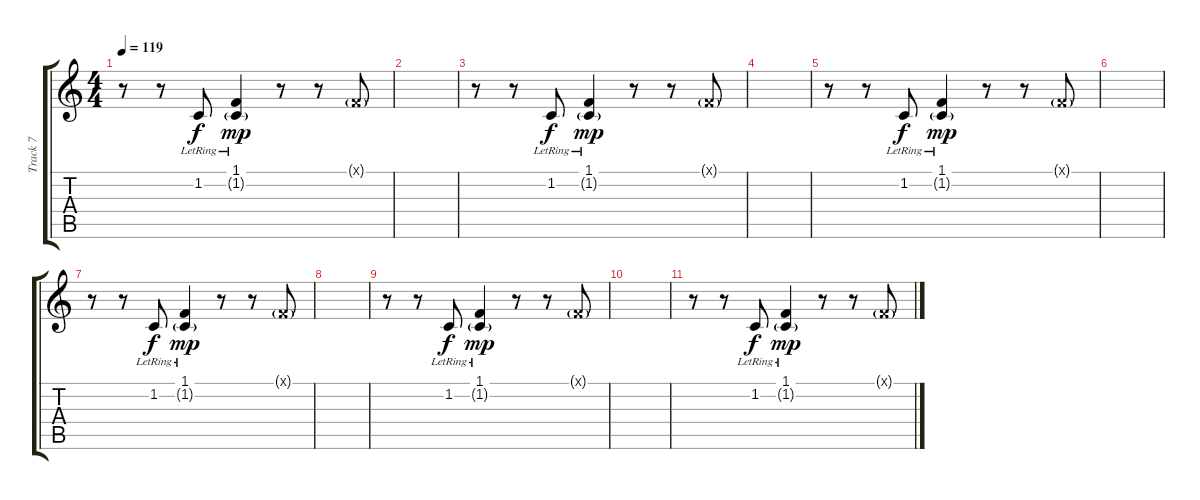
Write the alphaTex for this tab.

\track ("Track 7" "Track 7") {instrument fx8scifi}
\staff {score tabs}
\tuning (E4 B3 G3 D3 A2 E2) {hide}
\ts (4 4)
\tempo 119
\clef g2
\ks c
r.8{dy mp} r.8 1.2{lr}.8{dy f} (1.1{lr} 1.2{g}).4{dy mp} r.8 r.8 1.1{g x}.8 |
|
r.8 r.8 1.2{lr}.8{dy f} (1.1{lr} 1.2{g}).4{dy mp} r.8 r.8 1.1{g x}.8 |
|
r.8 r.8 1.2{lr}.8{dy f} (1.1{lr} 1.2{g}).4{dy mp} r.8 r.8 1.1{g x}.8 |
|
r.8 r.8 1.2{lr}.8{dy f} (1.1{lr} 1.2{g}).4{dy mp} r.8 r.8 1.1{g x}.8 |
|
r.8 r.8 1.2{lr}.8{dy f} (1.1{lr} 1.2{g}).4{dy mp} r.8 r.8 1.1{g x}.8 |
|
r.8 r.8 1.2{lr}.8{dy f} (1.1{lr} 1.2{g}).4{dy mp} r.8 r.8 1.1{g x}.8
